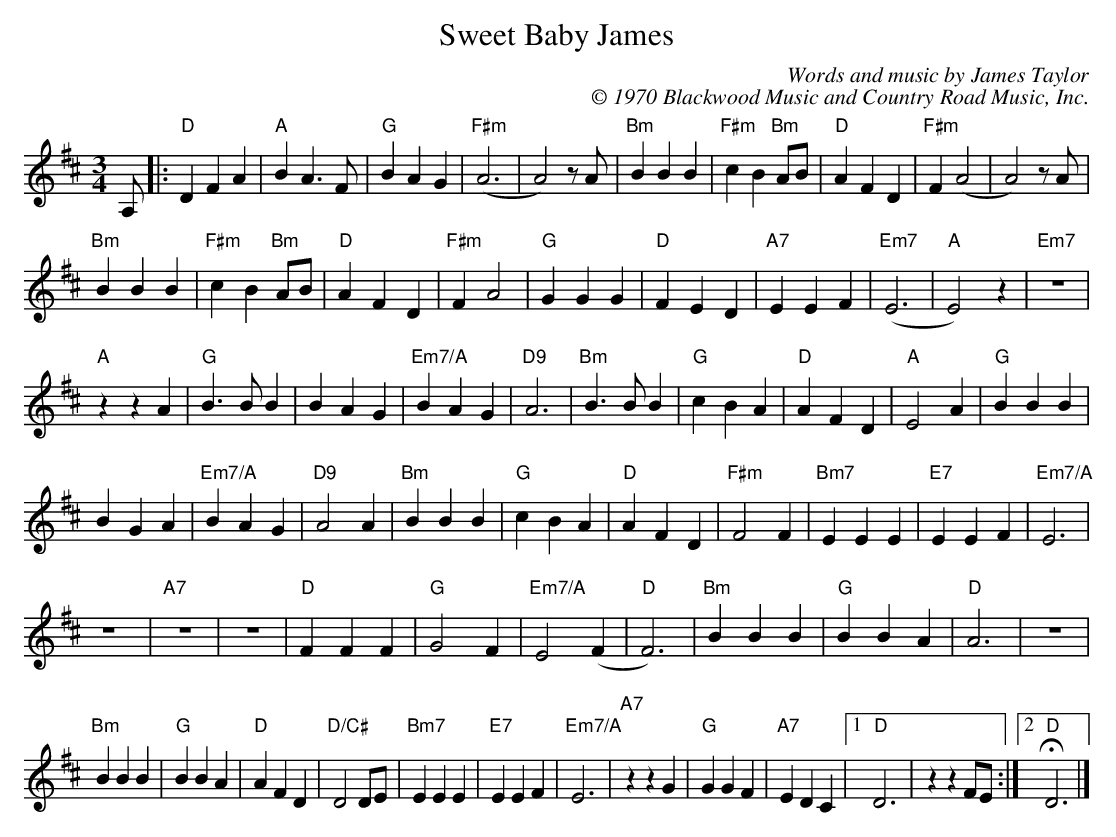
X:1
T:Sweet Baby James
C:Words and music by James Taylor
C: \u00a9 1970 Blackwood Music and Country Road Music, Inc.
L:1/4
M:3/4
K:Dmaj
A,/2 |: "D" D F A | "A" B A> F | "G" B A G | "F#m" (A3 | A2) z/2 A/2 | \
"Bm" B B B | "F#m" c B "Bm" A/2B/2 | "D" A F D | "F#m" F (A2 | A2) z/2 A/2 |
"Bm"B B B | "F#m" c B "Bm"A/2B/2 | "D" A F D | "F#m" F A2 | \
"G" G G G | "D" F E D | "A7" E E F | "Em7" (E3 | "A" E2) z | "Em7" z3 |
"A" z z A | "G" B> B B | B A G | "Em7/A"B A G | "D9" A3 | \
"Bm"B> B B | "G" c B A | "D"A F D | "A" E2 A | "G" B B B |
B G A | "Em7/A" B A G | "D9" A2 A | "Bm" B B B | "G" c B A | "D" A F D | "F#m" F2 F |\
"Bm7"E E E | "E7"E E F | "Em7/A"E3 |
z3 | "A7" z3 | z3 | "D" F F F | "G" G2 F |\
 "Em7/A" E2 (F | "D" F3 ) | "Bm"B B B | "G" B B A | "D"A3 | z3 |
"Bm"B B B | "G" B B A | "D" A F D | "D/C#"D2 D/2E/2 | "Bm7"E E E | "E7" E E F | \
"Em7/A"E3 | "A7"z z G | "G" G G F | "A7" E D C |1 "D" D3 | z z F/2E/2 :|2 "D" HD3 |]
